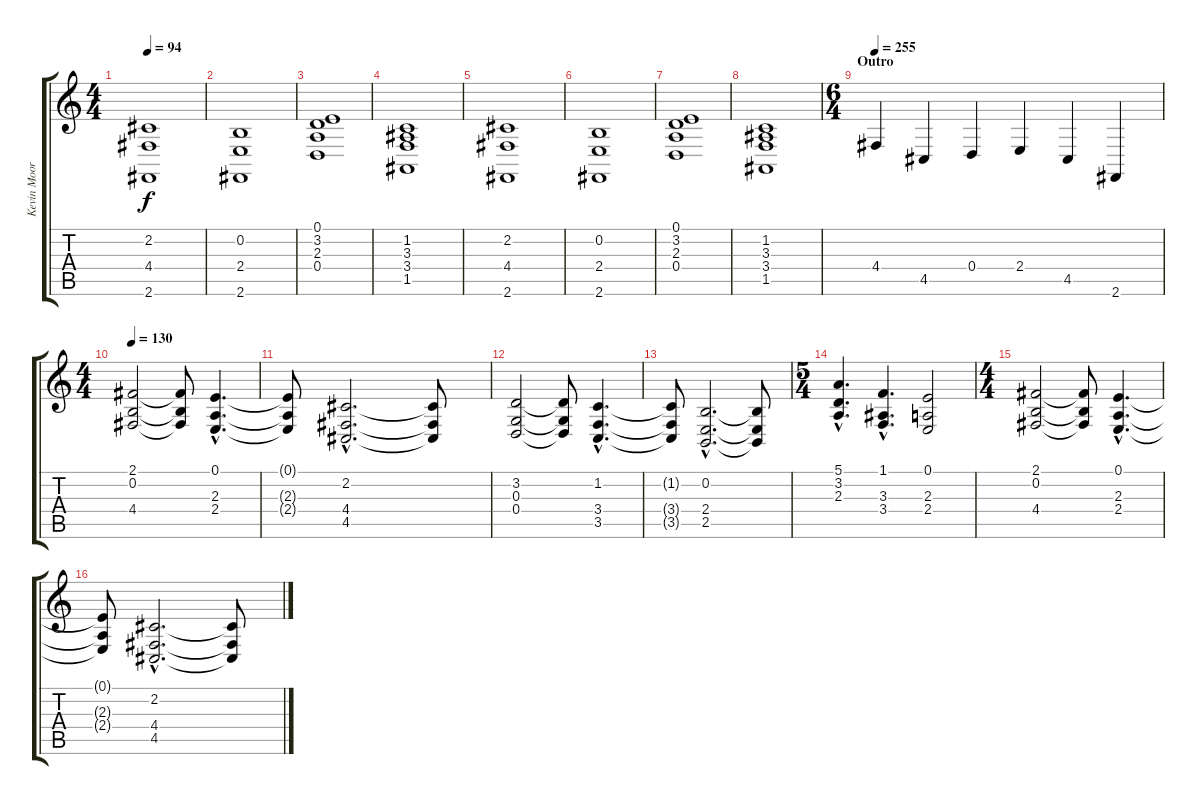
\track ("Kevin Moore (organ)" "Kevin Moor") {instrument lead1square}
\staff {score tabs}
\tuning (E4 B3 G3 D3 A2 E2) {hide}
\ts (4 4)
\tempo 94
\clef g2
\ks c
(2.2 4.4 2.6).1{dy f} |
(0.2 2.4 2.6).1 |
(0.1 3.2 2.3 0.4).1 |
(1.2 3.3 3.4 1.5).1 |
(2.2 4.4 2.6).1 |
(0.2 2.4 2.6).1 |
(0.1 3.2 2.3 0.4).1 |
(1.2 3.3 3.4 1.5).1 |
\ts (6 4)
\section ("" "Outro")
\tempo 255
4.4.4{instrument lead1square} 4.5.4 0.4.4 2.4.4 4.5.4 2.6.4 |
\ts (4 4)
\tempo 130
(2.1 0.2 4.4).2{volume 11 instrument choiraahs} (2.1{t} 0.2{t} 4.4{t}).8 (0.1{hac} 2.3{hac} 2.4{hac}).4{d} |
(0.1{t} 2.3{t} 2.4{t}).8 (2.2{hac} 4.4{hac} 4.5{hac}).2{d} (2.2{t} 4.4{t} 4.5{t}).8 |
(3.2 0.3 0.4).2 (3.2{t} 0.3{t} 0.4{t}).8 (1.2{hac} 3.4{hac} 3.5{hac}).4{d} |
(1.2{t} 3.4{t} 3.5{t}).8 (0.2{hac} 2.4{hac} 2.5{hac}).2{d} (0.2{t} 2.4{t} 2.5{t}).8 |
\ts (5 4)
(5.1{hac} 3.2{hac} 2.3{hac}).4{d} (1.1{hac} 3.3{hac} 3.4{hac}).4{d} (0.1 2.3 2.4).2 |
\ts (4 4)
(2.1 0.2 4.4).2 (2.1{t} 0.2{t} 4.4{t}).8 (0.1{hac} 2.3{hac} 2.4{hac}).4{d} |
(0.1{t} 2.3{t} 2.4{t}).8 (2.2{hac} 4.4{hac} 4.5{hac}).2{d} (2.2{t} 4.4{t} 4.5{t}).8
